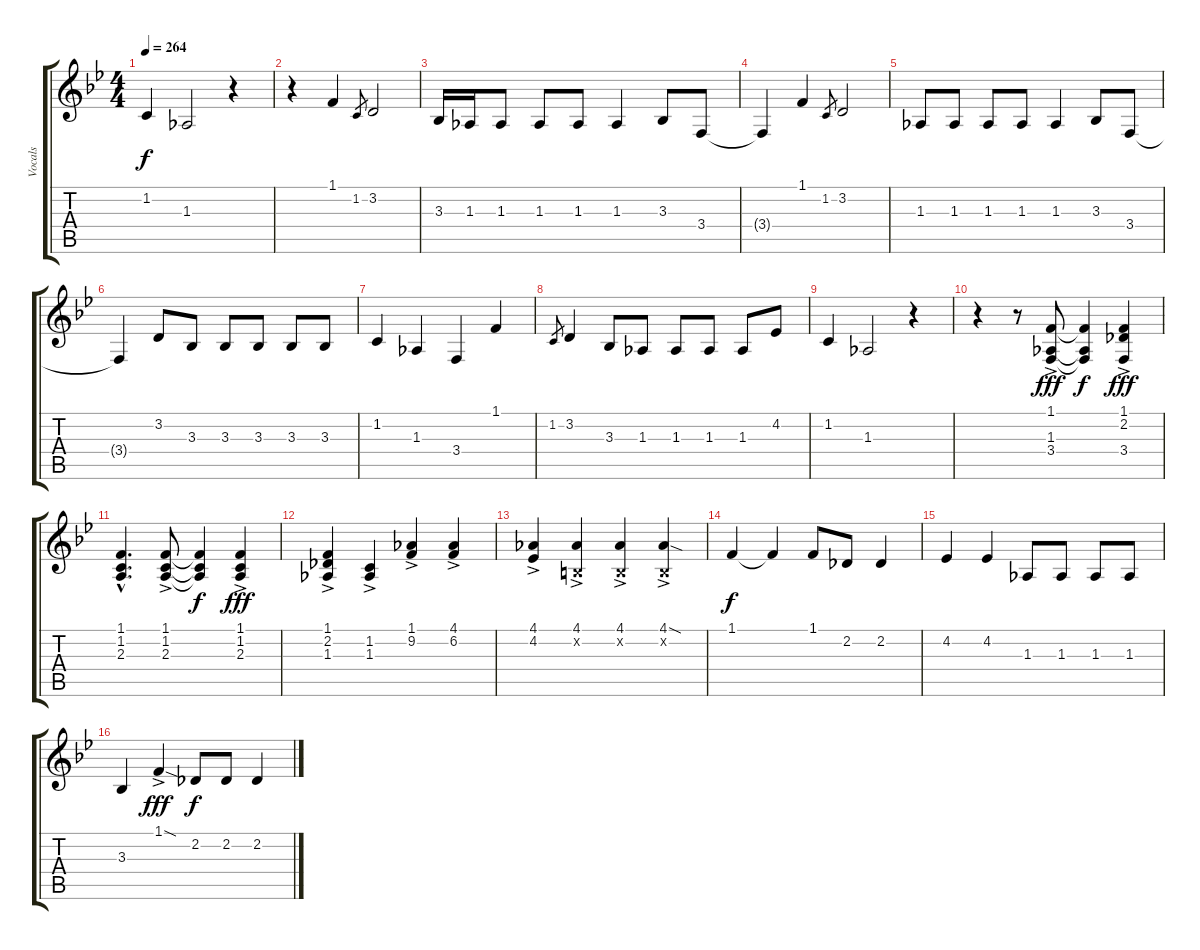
\track ("Vocals" "Vocals") {instrument stringensemble1}
\staff {score tabs}
\tuning (E4 B3 G3 D3 A2 E2) {hide}
\ts (4 4)
\tempo 264
\clef g2
\ks gminor
1.2.4{dy f} 1.3.2 r.4 |
r.4 1.1.4 1.2.8{gr} 3.2.2 |
3.3.16 1.3.16 1.3.8 1.3.8 1.3.8 1.3.4 3.3.8 3.4.8 |
3.4{t}.4 1.1.4 1.2.8{gr} 3.2.2 |
1.3.8 1.3.8 1.3.8 1.3.8 1.3.4 3.3.8 3.4.8 |
3.4{t}.4 3.2.8 3.3.8 3.3.8 3.3.8 3.3.8 3.3.8 |
1.2.4 1.3.4 3.4.4 1.1.4 |
1.2.8{gr} 3.2.4 3.3.8 1.3.8 1.3.8 1.3.8 1.3.8 4.2.8 |
1.2.4 1.3.2 r.4 |
r.4 r.8 (1.1 1.3{ac} 3.4).8{dy fff} (1.1{t} 1.3{t} 3.4{t}).4{dy f} (1.1 2.2{ac} 3.4).4{dy fff} |
(1.1{hac} 1.2{hac} 2.3{hac}).4{d} (1.1 1.2{ac} 2.3).8 (1.1{t} 1.2{t} 2.3{t}).4{dy f} (1.1 1.2{ac} 2.3).4{dy fff} |
(1.1 2.2{ac} 1.3).4 (1.2 1.3{ac}).4 (1.1{ac} 9.2).4 (4.1 6.2{ac}).4 |
(4.1 4.2{ac}).4 (4.1 0.2{ac x}).4 (4.1 0.2{ac x}).4 (4.1{sod} 0.2{ac x}).4 |
1.1.4{dy f} 1.1{t}.4 1.1.8 2.2.8 2.2.4 |
4.2.4 4.2.4 1.3.8 1.3.8 1.3.8 1.3.8 |
3.3.4 1.1{sod ac}.4{dy fff} 2.2.8{dy f} 2.2.8 2.2.4
